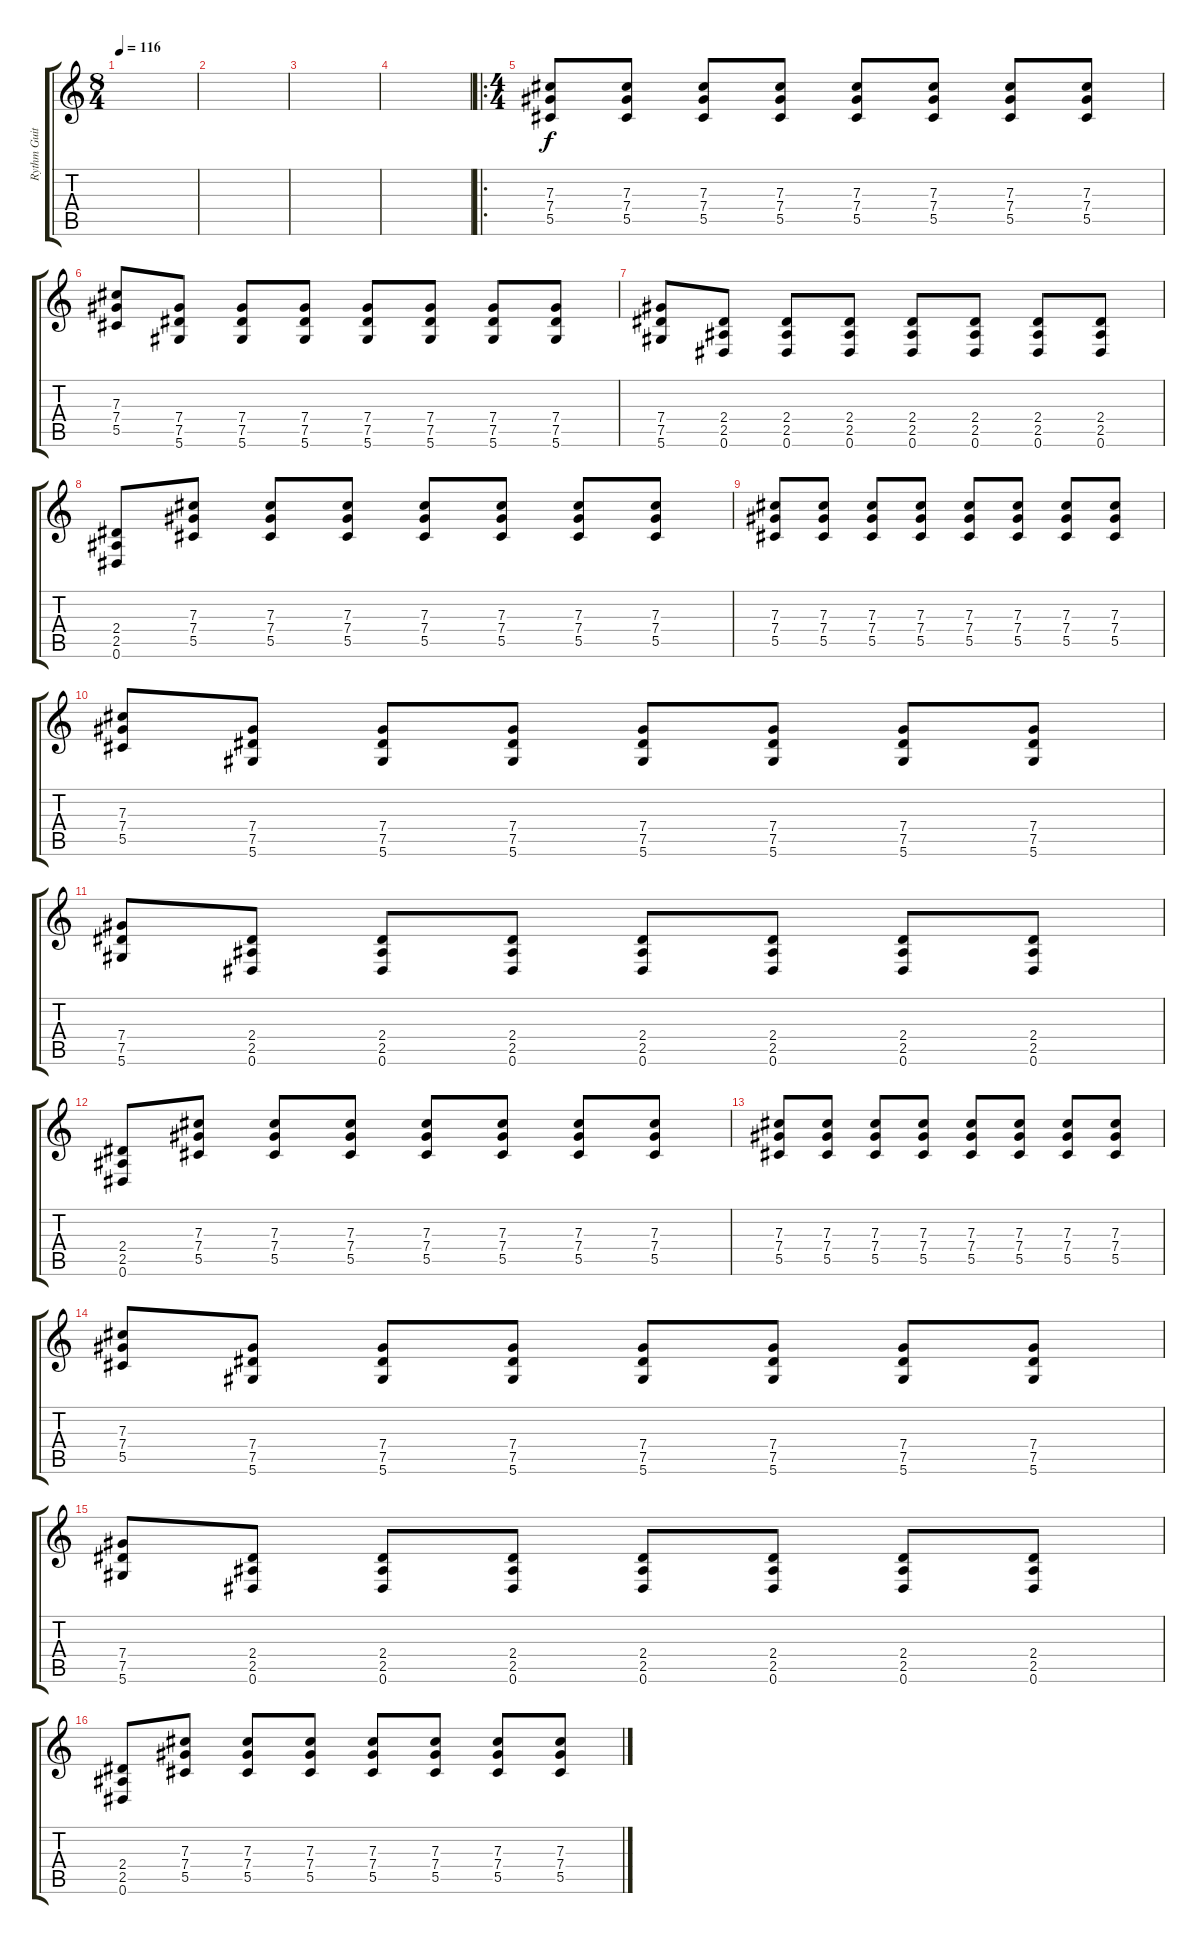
\track ("Rythm Guitar 2" "Rythm Guit") {instrument distortionguitar}
\staff {score tabs}
\tuning (Eb4 Bb3 Gb3 Db3 Ab2 Eb2) {hide}
\ts (8 4)
\tempo 116
\clef g2
\ks c
|
|
|
|
\ro
\ts (4 4)
(7.3 7.4 5.5).8 (7.3 7.4 5.5).8 (7.3 7.4 5.5).8 (7.3 7.4 5.5).8 (7.3 7.4 5.5).8 (7.3 7.4 5.5).8 (7.3 7.4 5.5).8 (7.3 7.4 5.5).8 |
(7.3 7.4 5.5).8 (7.4 7.5 5.6).8 (7.4 7.5 5.6).8 (7.4 7.5 5.6).8 (7.4 7.5 5.6).8 (7.4 7.5 5.6).8 (7.4 7.5 5.6).8 (7.4 7.5 5.6).8 |
(7.4 7.5 5.6).8 (2.4 2.5 0.6).8 (2.4 2.5 0.6).8 (2.4 2.5 0.6).8 (2.4 2.5 0.6).8 (2.4 2.5 0.6).8 (2.4 2.5 0.6).8 (2.4 2.5 0.6).8 |
(2.4 2.5 0.6).8 (7.3 7.4 5.5).8 (7.3 7.4 5.5).8 (7.3 7.4 5.5).8 (7.3 7.4 5.5).8 (7.3 7.4 5.5).8 (7.3 7.4 5.5).8 (7.3 7.4 5.5).8 |
(7.3 7.4 5.5).8 (7.3 7.4 5.5).8 (7.3 7.4 5.5).8 (7.3 7.4 5.5).8 (7.3 7.4 5.5).8 (7.3 7.4 5.5).8 (7.3 7.4 5.5).8 (7.3 7.4 5.5).8 |
(7.3 7.4 5.5).8 (7.4 7.5 5.6).8 (7.4 7.5 5.6).8 (7.4 7.5 5.6).8 (7.4 7.5 5.6).8 (7.4 7.5 5.6).8 (7.4 7.5 5.6).8 (7.4 7.5 5.6).8 |
(7.4 7.5 5.6).8 (2.4 2.5 0.6).8 (2.4 2.5 0.6).8 (2.4 2.5 0.6).8 (2.4 2.5 0.6).8 (2.4 2.5 0.6).8 (2.4 2.5 0.6).8 (2.4 2.5 0.6).8 |
(2.4 2.5 0.6).8 (7.3 7.4 5.5).8 (7.3 7.4 5.5).8 (7.3 7.4 5.5).8 (7.3 7.4 5.5).8 (7.3 7.4 5.5).8 (7.3 7.4 5.5).8 (7.3 7.4 5.5).8 |
(7.3 7.4 5.5).8 (7.3 7.4 5.5).8 (7.3 7.4 5.5).8 (7.3 7.4 5.5).8 (7.3 7.4 5.5).8 (7.3 7.4 5.5).8 (7.3 7.4 5.5).8 (7.3 7.4 5.5).8 |
(7.3 7.4 5.5).8 (7.4 7.5 5.6).8 (7.4 7.5 5.6).8 (7.4 7.5 5.6).8 (7.4 7.5 5.6).8 (7.4 7.5 5.6).8 (7.4 7.5 5.6).8 (7.4 7.5 5.6).8 |
(7.4 7.5 5.6).8 (2.4 2.5 0.6).8 (2.4 2.5 0.6).8 (2.4 2.5 0.6).8 (2.4 2.5 0.6).8 (2.4 2.5 0.6).8 (2.4 2.5 0.6).8 (2.4 2.5 0.6).8 |
(2.4 2.5 0.6).8 (7.3 7.4 5.5).8 (7.3 7.4 5.5).8 (7.3 7.4 5.5).8 (7.3 7.4 5.5).8 (7.3 7.4 5.5).8 (7.3 7.4 5.5).8 (7.3 7.4 5.5).8
